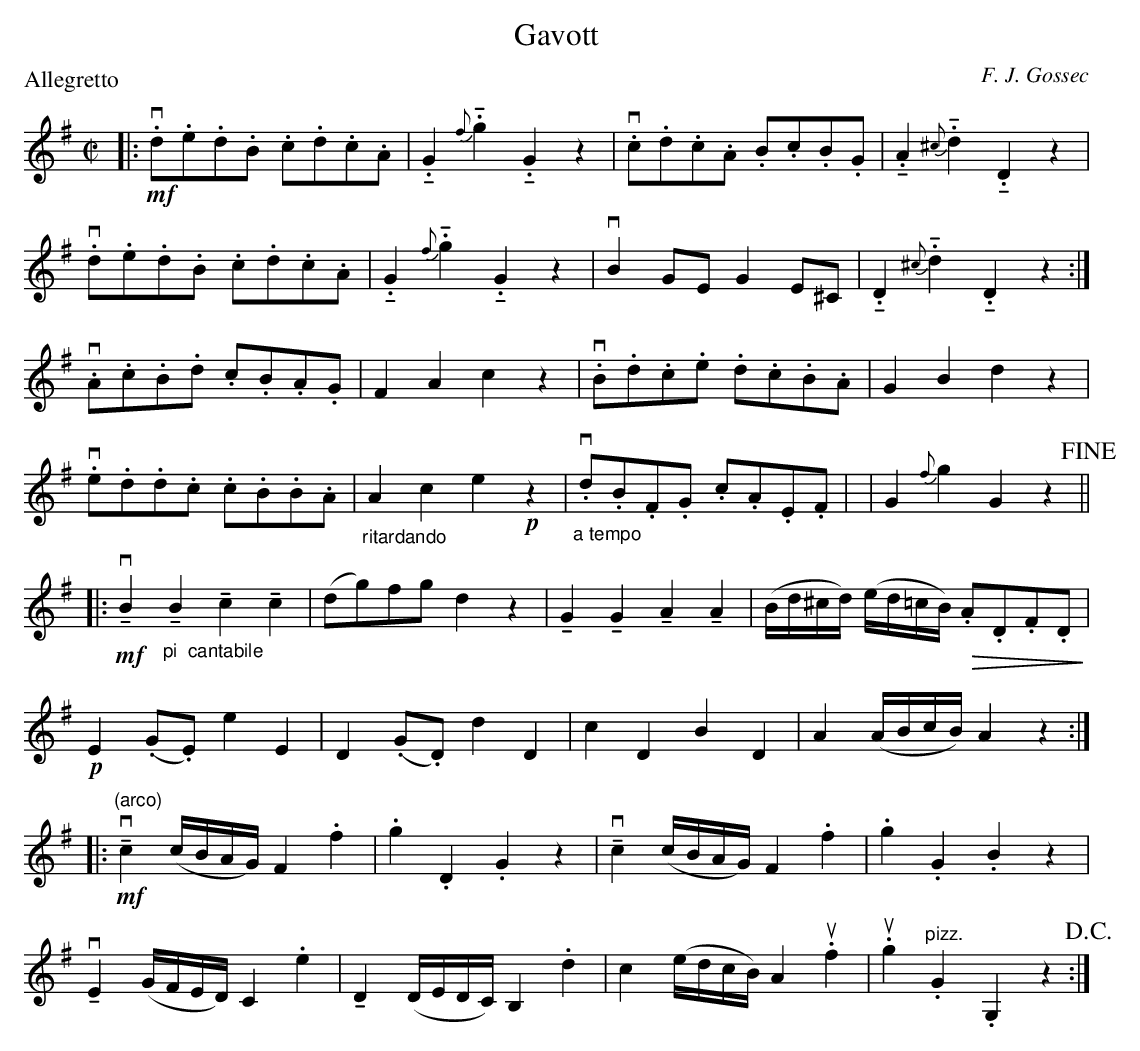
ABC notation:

X:1
T: Gavott
C: F. J. Gossec
P: Allegretto
M: C|
L: 1/8
K: G
|: +mf+ v.d.e.d.B .c.d.c.A | .!tenuto!G2{f}.!tenuto!g2.!tenuto!G2z2 | v.c.d.c.A .B.c.B.G | .!tenuto!A2{^c}.!tenuto!d2.!tenuto!D2z2 |
v.d.e.d.B .c.d.c.A | .!tenuto!G2{f}.!tenuto!g2.!tenuto!G2z2 | vB2GEG2E^C | .!tenuto!D2{^c}.!tenuto!d2.!tenuto!D2z2 :|
v.A.c.B.d .c.B.A.G | F2A2c2z2 | v.B.d.c.e .d.c.B.A | G2B2d2z2 |
v.e.d.d.c .c.B.B.A | "_ritardando" A2c2e2 +p+ z2 | "_a tempo" v.d.B.F.G .c.A.E.F | | G2{f}g2G2z2 !fine! ||
|: +mf+ v!tenuto!B2!tenuto! "_pi  cantabile" B2!tenuto!c2!tenuto!c2 | (dg)fgd2z2 | !tenuto!G2!tenuto!G2!tenuto!A2!tenuto!A2 | (B/d/^c/d/) (e/d/=c/B/) !diminuendo(!.A.D.F.D!diminuendo)! |
+p+ E2(.G.E)e2E2 | D2(.G.D)d2D2 | c2D2B2D2 | A2(A/B/c/B/)A2z2 :|
|: +mf+ v!tenuto!"(arco)"c2(c/B/A/G/)F2.f2 | .g2.D2.G2z2 | v!tenuto!c2(c/B/A/G/)F2.f2 | .g2.G2.B2z2 |
v!tenuto!E2(G/F/E/D/)C2.e2 | !tenuto!D2(D/E/D/C/)B,2.d2 | c2(e/d/c/B/)A2u.f2 | u.g2"pizz.".G2.G,2z2 !D.C.! :|
